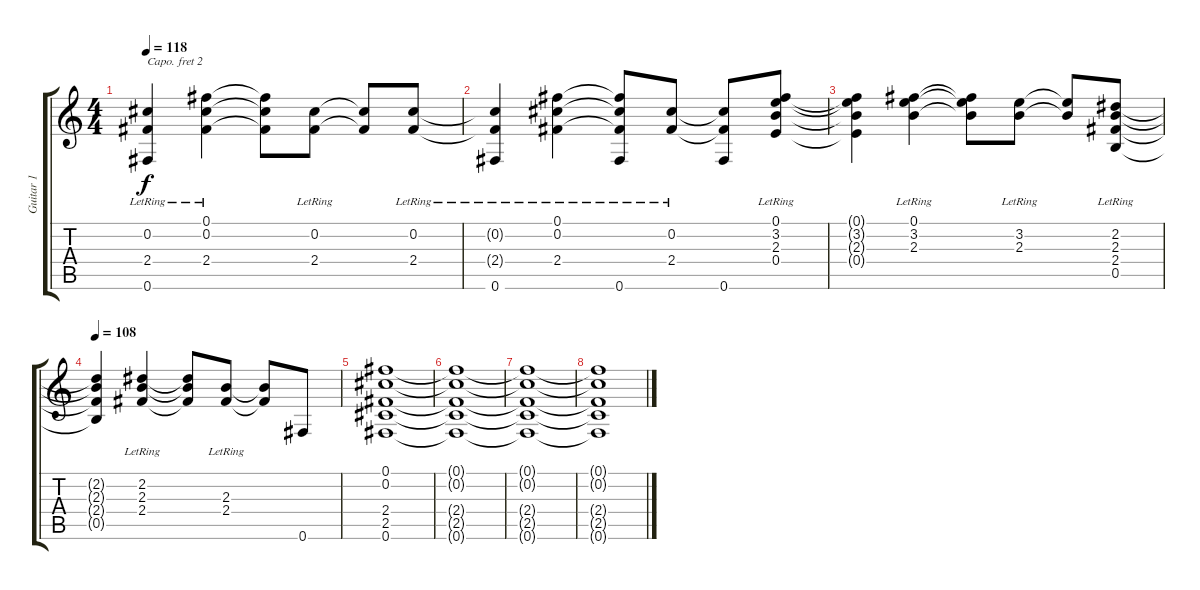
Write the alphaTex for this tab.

\track ("Guitar 1" "Guitar 1") {instrument overdrivenguitar}
\staff {score tabs}
\capo 2
\tuning (E4 B3 G3 D3 A2 E2) {hide}
\ts (4 4)
\tempo 118
\clef g2
\ks c
(0.2{t} 2.4{t} 0.6{lr}).4{dy f} (0.1{lr} 0.2{lr} 2.4{lr}).4 (0.1{t} 0.2{t} 2.4{t}).8 (0.2{lr} 2.4{lr}).8 (0.2{t} 2.4{t}).8 (0.2{lr} 2.4{lr}).8 |
(0.2{t} 2.4{t} 0.6{lr}).4 (0.1{lr} 0.2{lr} 2.4{lr}).4 (0.1{t} 0.2{t} 2.4{t} 0.6{lr}).8 (0.2{lr} 2.4{lr}).8 (0.2{t} 2.4{t} 0.6).8 (0.1{lr} 3.2{lr} 2.3{lr} 0.4{lr}).8 |
(0.1{t} 3.2{t} 2.3{t} 0.4{t}).4 (0.1{lr} 3.2{lr} 2.3{lr}).4 (0.1{t} 3.2{t} 2.3{t}).8 (3.2{lr} 2.3).8 (3.2{t} 2.3{t}).8 (2.2 2.3{lr} 2.4 0.5{lr}).8 |
\tempo 108
(2.2{t} 2.3{t} 2.4{t} 0.5{t}).4 (2.2{lr} 2.3{lr} 2.4{lr}).4 (2.2{t} 2.3{t} 2.4{t}).8 (2.3 2.4{lr}).8 (2.3{t} 2.4{t}).8 0.6.8 |
(0.1 0.2 2.4 2.5 0.6).1 |
(0.1{t} 0.2{t} 2.4{t} 2.5{t} 0.6{t}).1 |
(0.1{t} 0.2{t} 2.4{t} 2.5{t} 0.6{t}).1 |
(0.1{t} 0.2{t} 2.4{t} 2.5{t} 0.6{t}).1
